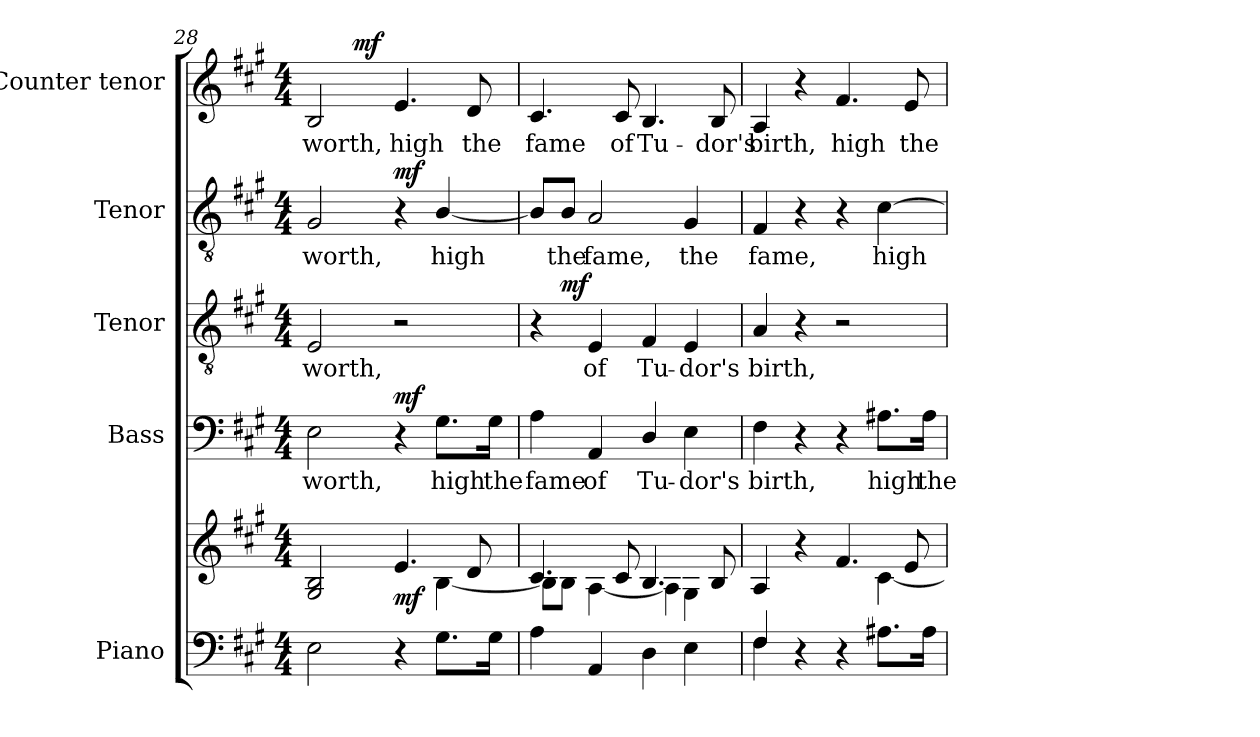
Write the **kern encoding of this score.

**kern	**kern	**dynam	**kern	**text	**dynam	**kern	**text	**dynam	**kern	**text	**dynam	**kern	**text	**dynam
*part5	*part5	*part5	*part4	*part4	*part4	*part3	*part3	*part3	*part2	*part2	*part2	*part1	*part1	*part1
*staff6	*staff5	*staff5/6	*staff4	*staff4	*staff4	*staff3	*staff3	*staff3	*staff2	*staff2	*staff2	*staff1	*staff1	*staff1
*I"Piano	*	*	*I"Bass	*	*	*I"Tenor	*	*	*I"Tenor	*	*	*I"Counter tenor	*	*
*I'Pno.	*	*	*I'B.	*	*	*I'T.	*	*	*I'T.	*	*	*	*	*
*clefF4	*clefG2	*	*clefF4	*	*	*clefGv2	*	*	*clefGv2	*	*	*clefG2	*	*
*	*	*	*	*	*	*ITrd7c12	*	*	*ITrd7c12	*	*	*	*	*
*k[f#c#g#]	*k[f#c#g#]	*	*k[f#c#g#]	*	*	*k[f#c#g#]	*	*	*k[f#c#g#]	*	*	*k[f#c#g#]	*	*
*A:	*A:	*	*A:	*	*	*A:	*	*	*A:	*	*	*A:	*	*
*M4/4	*M4/4	*	*M4/4	*	*	*M4/4	*	*	*M4/4	*	*	*M4/4	*	*
=28	=28	=28	=28	=28	=28	=28	=28	=28	=28	=28	=28	=28	=28	=28
*	*^	*	*	*	*	*	*	*	*	*	*	*	*	*
!	!	!	!	!	!LO:LY:b:color=#000000	!	!	!	!	!	!	!	!	!	!
!	!	!	!	!	!	!	!	!LO:LY:b:color=#000000	!	!	!	!	!	!	!
!	!	!	!	!	!	!	!	!	!	!	!LO:LY:b:color=#000000	!	!	!	!
!	!	!	!	!	!	!	!	!	!	!	!	!	!	!LO:LY:b:color=#000000	!
*	*	*	*	*	*	*	*	*	*	*	*	*	*^	*	*
2Ei\	2G#i/ 2Bi	2ryy	.	2Ei\	worth,	.	2EEi/	worth,	.	2GG#i/	worth,	.	2Bi/	4ryy	worth,	.
.	.	.	.	.	.	.	.	.	.	.	.	.	.	256..ryy	.	.
.	.	.	.	.	.	.	.	.	.	.	.	.	.	2ryy	.	mf
!	!	!	!	!	!	!	!	!	!	!	!	!	!	!	!LO:LY:b:color=#000000	!
4r	4.ei/	4ryy	mf	4r	.	mf	2r	.	.	4r	.	mf	4.ei/	.	high	.
!	!	!	!	!	!LO:LY:b:color=#000000	!	!	!	!	!	!	!	!	!	!	!
!	!	!	!	!	!	!	!	!	!	!	!LO:LY:b:color=#000000	!	!	!	!	!
8.G#i\L	.	[4Bi\	.	8.G#i\L	high	.	.	.	.	[4BBi/	high	.	.	.	.	.
.	.	.	.	.	.	.	.	.	.	.	.	.	.	8ryy	.	.
!	!	!	!	!	!	!	!	!	!	!	!	!	!	!	!LO:LY:b:color=#000000	!
.	8di/	.	.	.	.	.	.	.	.	.	.	.	8di/	.	the	.
.	.	.	.	.	.	.	.	.	.	.	.	.	.	16ryy	.	.
!	!	!	!	!	!LO:LY:b:color=#000000	!	!	!	!	!	!	!	!	!	!	!
16G#i\Jk	.	.	.	16G#i\Jk	the	.	.	.	.	.	.	.	.	.	.	.
.	.	.	.	.	.	.	.	.	.	.	.	.	.	32ryy	.	.
.	.	.	.	.	.	.	.	.	.	.	.	.	.	64ryy	.	.
.	.	.	.	.	.	.	.	.	.	.	.	.	.	128ryy	.	.
.	.	.	.	.	.	.	.	.	.	.	.	.	.	1024ryy	.	.
*	*	*	*	*	*	*	*	*	*	*	*	*	*v	*v	*	*
=29	=29	=29	=29	=29	=29	=29	=29	=29	=29	=29	=29	=29	=29	=29	=29
*	*	*	*	*	*	*	*	*	*	*	*	*	*^	*	*
!	!	!	!	!	!LO:LY:b:color=#000000	!	!	!	!	!	!	!	!	!	!	!
*	*	*	*	*	*	*	*	*	*	*	*	*	*v	*v	*	*
*	*	*	*	*	*	*	*	*	*	*	*	*	*^	*	*
!	!	!	!	!	!	!	!	!	!	!	!	!	!	!	!LO:LY:b:color=#000000	!
*	*	*	*	*	*	*	*^	*	*	*	*	*	*v	*v	*	*
4Ai\	4.c#i/	8Bi\L]	.	4Ai\	fame	.	4r	8ryy	.	.	8BBi/L]	.	.	4.c#i/	fame	.
!	!	!	!	!	!	!	!	!	!	!	!	!LO:LY:b:color=#000000	!	!	!	!
.	.	8Bi\J	.	.	.	.	.	2..ryy	.	mf	8BBi/J	the	.	.	.	.
!	!	!	!	!	!LO:LY:b:color=#000000	!	!	!	!	!	!	!	!	!	!	!
!	!	!	!	!	!	!	!	!	!LO:LY:b:color=#000000	!	!	!	!	!	!	!
!	!	!	!	!	!	!	!	!	!	!	!	!LO:LY:b:color=#000000	!	!	!	!
4AAi/	.	[4Ai\	.	4AAi/	of	.	4EEi/	.	of	.	2AAi/	fame,	.	.	.	.
!	!	!	!	!	!	!	!	!	!	!	!	!	!	!	!LO:LY:b:color=#000000	!
.	8c#i/	.	.	.	.	.	.	.	.	.	.	.	.	8c#i/	of	.
!	!	!	!	!	!LO:LY:b:color=#000000	!	!	!	!	!	!	!	!	!	!	!
!	!	!	!	!	!	!	!	!	!LO:LY:b:color=#000000	!	!	!	!	!	!	!
!	!	!	!	!	!	!	!	!	!	!	!	!	!	!	!LO:LY:b:color=#000000	!
4Di\	4.Bi/	4Ai\]	.	4Di/	Tu-	.	4FF#i/	.	Tu-	.	.	.	.	4.Bi/	Tu-	.
!	!	!	!	!	!LO:LY:b:color=#000000	!	!	!	!	!	!	!	!	!	!	!
!	!	!	!	!	!	!	!	!	!LO:LY:b:color=#000000	!	!	!	!	!	!	!
!	!	!	!	!	!	!	!	!	!	!	!	!LO:LY:b:color=#000000	!	!	!	!
4Ei\	.	4G#i\	.	4Ei\	-dor's	.	4EEi/	.	-dor's	.	4GG#i/	the	.	.	.	.
!	!	!	!	!	!	!	!	!	!	!	!	!	!	!	!LO:LY:b:color=#000000	!
.	8Bi/	.	.	.	.	.	.	.	.	.	.	.	.	8Bi/	-dor's	.
*	*	*	*	*	*	*	*v	*v	*	*	*	*	*	*	*	*
!!LO:LB:g=z
=30	=30	=30	=30	=30	=30	=30	=30	=30	=30	=30	=30	=30	=30	=30	=30
*^	*	*	*	*	*	*	*	*	*	*	*	*	*	*	*
*	*	*	*	*	*	*	*	*^	*	*	*	*	*	*	*	*
!	!	!	!	!	!	!LO:LY:b:color=#000000	!	!	!	!	!	!	!	!	!	!	!
*	*	*	*	*	*	*	*	*v	*v	*	*	*	*	*	*	*	*
*	*	*	*	*	*	*	*	*^	*	*	*	*	*	*	*	*
!	!	!	!	!	!	!	!	!	!	!LO:LY:b:color=#000000	!	!	!	!	!	!	!
*	*	*	*	*	*	*	*	*v	*v	*	*	*	*	*	*	*	*
*	*	*	*	*	*	*	*	*^	*	*	*	*	*	*	*	*
!	!	!	!	!	!	!	!	!	!	!	!	!	!LO:LY:b:color=#000000	!	!	!	!
*	*	*	*	*	*	*	*	*v	*v	*	*	*	*	*	*	*	*
*	*	*	*	*	*	*	*	*^	*	*	*	*	*	*	*	*
!	!	!	!	!	!	!	!	!	!	!	!	!	!	!	!	!LO:LY:b:color=#000000	!
*	*	*	*	*	*	*	*	*v	*v	*	*	*	*	*	*	*	*
4F#i/	4F#i\	4Ai/	2ryy	.	4F#i\	birth,	.	4AAi/	birth,	.	4FF#i/	fame,	.	4Ai/	birth,	.
4r	4ryy	4r	.	.	4r	.	.	4r	.	.	4r	.	.	4r	.	.
!	!	!	!	!	!	!	!	!	!	!	!	!	!	!	!LO:LY:b:color=#000000	!
4r	2ryy	4.f#i/	4ryy	.	4r	.	.	2r	.	.	4r	.	.	4.f#i/	high	.
!	!	!	!	!	!	!LO:LY:b:color=#000000	!	!	!	!	!	!	!	!	!	!
!	!	!	!	!	!	!	!	!	!	!	!	!LO:LY:b:color=#000000	!	!	!	!
8.A#Xi\L	.	.	[4c#i\	.	8.A#Xi\L	high	.	.	.	.	[4C#i\	high	.	.	.	.
!	!	!	!	!	!	!	!	!	!	!	!	!	!	!	!LO:LY:b:color=#000000	!
.	.	8ei/	.	.	.	.	.	.	.	.	.	.	.	8ei/	the	.
!	!	!	!	!	!	!LO:LY:b:color=#000000	!	!	!	!	!	!	!	!	!	!
16A#i\Jk	.	.	.	.	16A#i\Jk	the	.	.	.	.	.	.	.	.	.	.
*v	*v	*	*	*	*	*	*	*	*	*	*	*	*	*	*	*
*	*v	*v	*	*	*	*	*	*	*	*	*	*	*	*	*
=	=	=	=	=	=	=	=	=	=	=	=	=	=	=
*-	*-	*-	*-	*-	*-	*-	*-	*-	*-	*-	*-	*-	*-	*-
